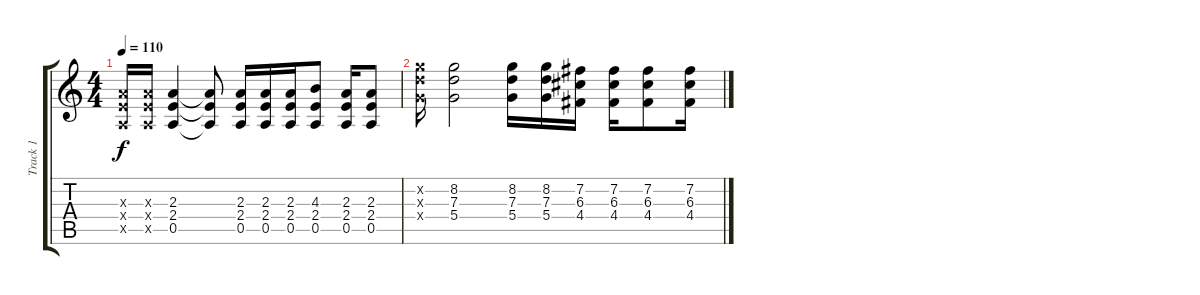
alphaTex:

\track ("Track 1" "Track 1") {instrument overdrivenguitar}
\staff {score tabs}
\tuning (E4 B3 G3 D3 A2 E2) {hide}
\ts (4 4)
\tempo 110
\clef g2
\ks c
(2.3{x} 2.4{x} 0.5{x}).16{dy f} (2.3{x} 2.4{x} 0.5{x}).16 (2.3 2.4 0.5).4 (2.3{t} 2.4{t} 0.5{t}).8 (2.3 2.4 0.5).16 (2.3 2.4 0.5).16 (2.3 2.4 0.5).16 (4.3 2.4 0.5).8 (2.3 2.4 0.5).16 (2.3 2.4 0.5).8 |
(8.2{x} 7.3{x} 5.4{x}).16 (8.2 7.3 5.4).2 (8.2 7.3 5.4).16 (8.2 7.3 5.4).16 (7.2 6.3 4.4).16 (7.2 6.3 4.4).16 (7.2 6.3 4.4).8 (7.2 6.3 4.4).16
